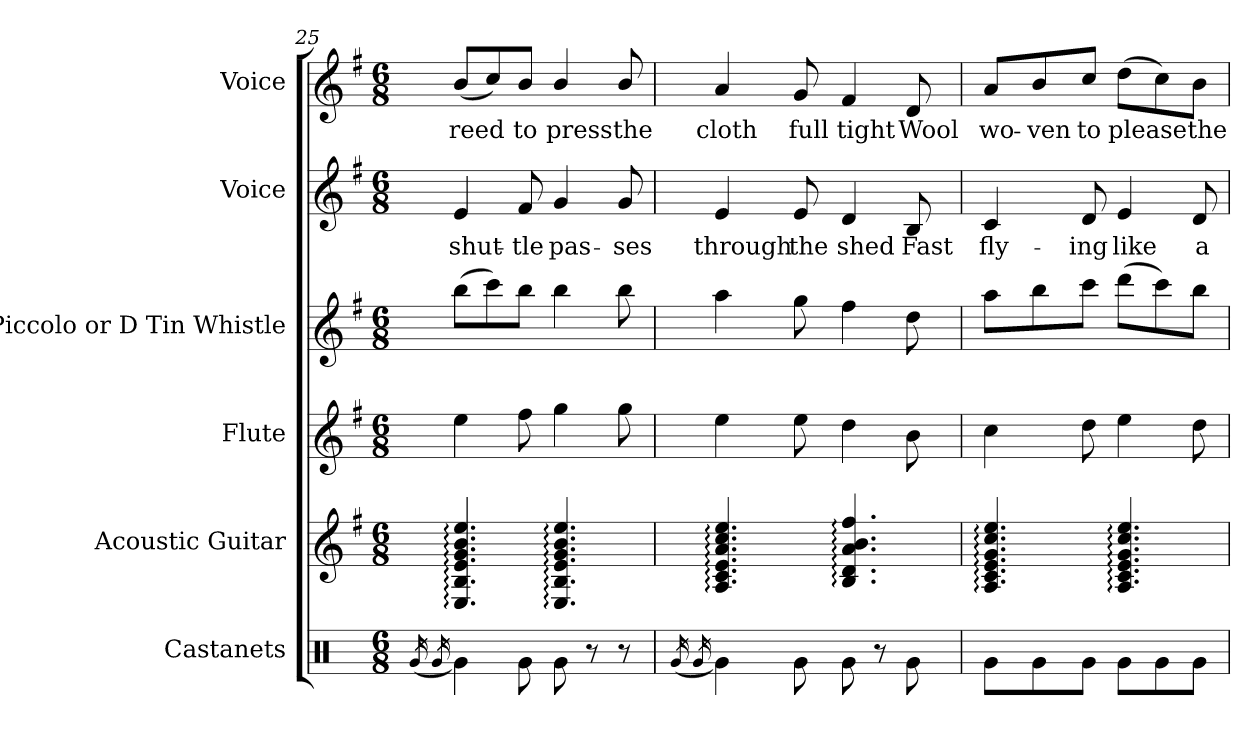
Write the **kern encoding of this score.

**kern	**kern	**kern	**kern	**kern	**text	**kern	**text
*part6	*part5	*part4	*part3	*part2	*part2	*part1	*part1
*staff6	*staff5	*staff4	*staff3	*staff2	*staff2	*staff1	*staff1
*I"Castanets	*I"Acoustic Guitar	*I"Flute	*I"Piccolo or   D Tin Whistle	*I"Voice	*	*I"Voice	*
*I'Cast.	*I'A. Gtr.	*I'Fl.	*I'Picc.	*I'Voice	*	*I'Voice	*
*clefX	*clefG2	*clefG2	*clefG2	*clefG2	*	*clefG2	*
*	*ITrd7c12	*	*ITrd-7c-12	*	*	*	*
*k[]	*k[f#]	*k[f#]	*k[f#]	*k[f#]	*	*k[f#]	*
*C:	*G:	*G:	*G:	*G:	*	*G:	*
*M6/8	*M6/8	*M6/8	*M6/8	*M6/8	*	*M6/8	*
=25	=25	=25	=25	=25	=25	=25	=25
(16qRgi/	.	.	.	.	.	.	.
16qRgi/	.	.	.	.	.	.	.
!	!	!	!	!	!LO:LY:b:color=#000000	!	!
!	!	!	!	!	!	!	!LO:LY:b:color=#000000
4Rgi\)	4.EEi/: 4.BBi: 4.Ei: 4.Gi: 4.Bi: 4.ei:	4eei\	(8bbbi\L	4ei/	shut-	(8bi/L	reed
.	.	.	8cccci\)	.	.	8cci/)	.
!	!	!	!	!	!LO:LY:b:color=#000000	!	!
!	!	!	!	!	!	!	!LO:LY:b:color=#000000
8Rgi\	.	8ff#i\	8bbbi\J	8f#i/	-tle	8bi/J	to
!	!	!	!	!	!LO:LY:b:color=#000000	!	!
!	!	!	!	!	!	!	!LO:LY:b:color=#000000
8Rgi\	4.EEi/: 4.BBi: 4.Ei: 4.Gi: 4.Bi: 4.ei:	4ggi\	4bbbi\	4gi/	pas-	4bi/	press
8r	.	.	.	.	.	.	.
!	!	!	!	!	!LO:LY:b:color=#000000	!	!
!	!	!	!	!	!	!	!LO:LY:b:color=#000000
8r	.	8ggi\	8bbbi\	8gi/	-ses	8bi/	the
=26	=26	=26	=26	=26	=26	=26	=26
(16qRgi/	.	.	.	.	.	.	.
16qRgi/	.	.	.	.	.	.	.
!	!	!	!	!	!LO:LY:b:color=#000000	!	!
!	!	!	!	!	!	!	!LO:LY:b:color=#000000
4Rgi\)	4.AAi/: 4.Ci: 4.Ei: 4.Ai: 4.ci: 4.ei:	4eei\	4aaai\	4ei/	through	4ai/	cloth
!	!	!	!	!	!LO:LY:b:color=#000000	!	!
!	!	!	!	!	!	!	!LO:LY:b:color=#000000
8Rgi\	.	8eei\	8gggi\	8ei/	the	8gi/	full
!	!	!	!	!	!LO:LY:b:color=#000000	!	!
!	!	!	!	!	!	!	!LO:LY:b:color=#000000
8Rgi\	4.BBi/: 4.Di: 4.Ai: 4.Bi: 4.f#i:	4ddi\	4fff#i\	4di/	shed	4f#i/	tight
8r	.	.	.	.	.	.	.
!	!	!	!	!	!LO:LY:b:color=#000000	!	!
!	!	!	!	!	!	!	!LO:LY:b:color=#000000
8Rgi\	.	8bi\	8dddi\	8Bi/	Fast	8di/	Wool
!!LO:PB:g=z
=27	=27	=27	=27	=27	=27	=27	=27
!	!	!	!	!	!LO:LY:b:color=#000000	!	!
!	!	!	!	!	!	!	!LO:LY:b:color=#000000
8Rgi\L	4.AAi/: 4.Ci: 4.Ei: 4.Gi: 4.ci: 4.ei:	4cci\	8aaai\L	4ci/	fly-	8ai/L	wo-
!	!	!	!	!	!	!	!LO:LY:b:color=#000000
8Rgi\	.	.	8bbbi\	.	.	8bi/	-ven
!	!	!	!	!	!LO:LY:b:color=#000000	!	!
!	!	!	!	!	!	!	!LO:LY:b:color=#000000
8Rgi\J	.	8ddi\	8cccci\J	8di/	-ing	8cci/J	to
!	!	!	!	!	!LO:LY:b:color=#000000	!	!
!	!	!	!	!	!	!	!LO:LY:b:color=#000000
8Rgi\L	4.AAi/: 4.Ci: 4.Ei: 4.Gi: 4.ci: 4.ei:	4eei\	(8ddddi\L	4ei/	like	(8ddi\L	please
8Rgi\	.	.	8cccci\)	.	.	8cci\)	.
!	!	!	!	!	!LO:LY:b:color=#000000	!	!
!	!	!	!	!	!	!	!LO:LY:b:color=#000000
8Rgi\J	.	8ddi\	8bbbi\J	8di/	a	8bi\J	the
=	=	=	=	=	=	=	=
*-	*-	*-	*-	*-	*-	*-	*-
